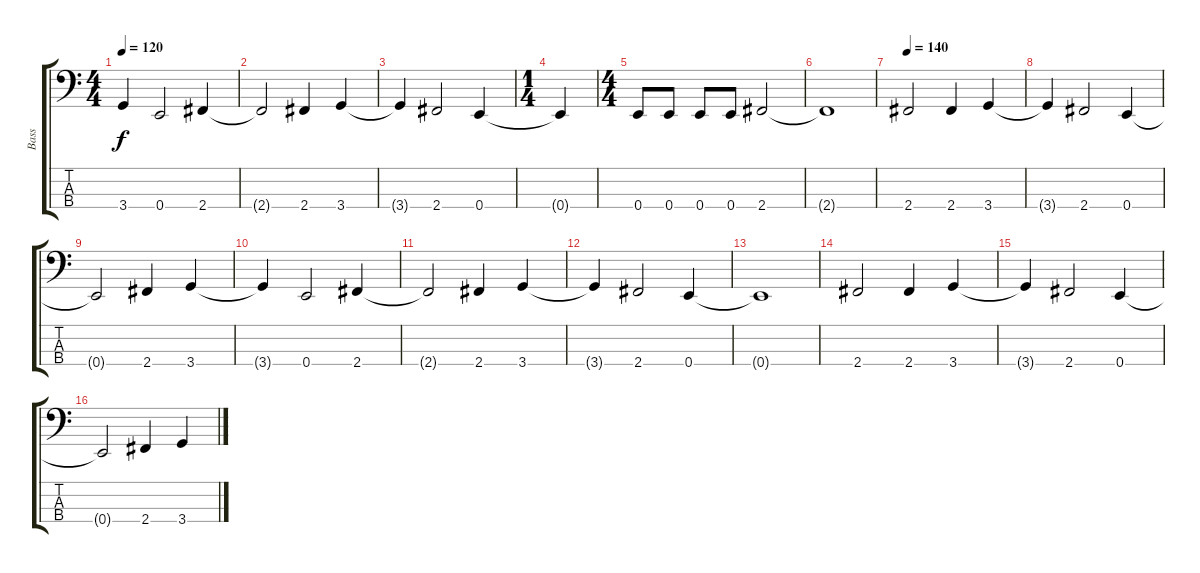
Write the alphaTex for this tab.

\track ("Bass" "Bass") {instrument electricbassfinger}
\staff {score tabs}
\tuning (G2 D2 A1 E1) {hide}
\ts (4 4)
\tempo 120
\clef f4
\ks c
3.4{t}.4{dy f} 0.4.2 2.4.4 |
2.4{t}.2 2.4.4 3.4.4 |
3.4{t}.4 2.4.2 0.4.4 |
\ts (1 4)
0.4{t}.4 |
\ts (4 4)
0.4.8 0.4.8 0.4.8 0.4.8 2.4.2 |
2.4{t}.1 |
\tempo 140
2.4.2 2.4.4 3.4.4 |
3.4{t}.4 2.4.2 0.4.4 |
0.4{t}.2 2.4.4 3.4.4 |
3.4{t}.4 0.4.2 2.4.4 |
2.4{t}.2 2.4.4 3.4.4 |
3.4{t}.4 2.4.2 0.4.4 |
0.4{t}.1 |
2.4.2 2.4.4 3.4.4 |
3.4{t}.4 2.4.2 0.4.4 |
0.4{t}.2 2.4.4 3.4.4
